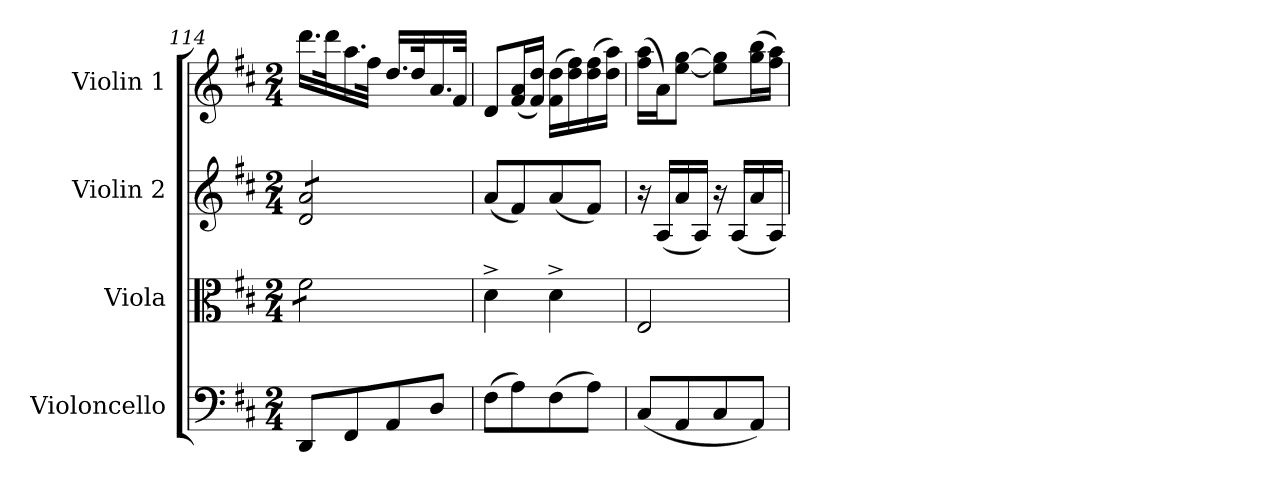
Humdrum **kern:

**kern	**kern	**kern	**kern
*part4	*part3	*part2	*part1
*staff4	*staff3	*staff2	*staff1
*I"Violoncello	*I"Viola	*I"Violin 2	*I"Violin 1
*I'Vc	*I'Vla	*I'Vln	*I'Vln
*clefF4	*clefC3	*clefG2	*clefG2
*k[f#c#]	*k[f#c#]	*k[f#c#]	*k[f#c#]
*M2/4	*M2/4	*M2/4	*M2/4
=114	=114	=114	=114
*	*tremolo	*	*
*	*	*tremolo	*
8DD/L	8f#\L	8d/ 8a/L	16.ddd\LL
.	.	.	32ddd\K
8FF#/	8f#\	8d/ 8a/	16.aa\
.	.	.	32ff#\JJk
8AA/	8f#\	8d/ 8a/	16.dd/LL
.	.	.	32dd/K
8D/J	8f#\J	8d/ 8a/J	16.a/
*	*	*Xtremolo	*
*	*Xtremolo	*	*
.	.	.	32f#/JJk
=115	=115	=115	=115
(8F#\L	4d^\	(8a/L	8d/L
8A\)	.	8f#/)	(16f#/ 16a/L
.	.	.	16f#/ 16dd/JJ)
(8F#\	4d^\	(8a/	(16f#\ 16dd\LL
.	.	.	16dd\ 16ff#\)
8A\J)	.	8f#/J)	(16dd\ 16ff#\
.	.	.	16dd\ 16aa\JJ)
=116	=116	=116	=116
(8C#/L	2E/	16r	(16ff#\ 16aa\LL
.	.	(16A/LL	16a\J)
8AA/	.	16a/	[<8ee\ [>8gg\J
.	.	16A/JJ)	.
8C#/	.	16r	8ee\] 8gg\]L
.	.	(16A/LL	.
8AA/J)	.	16a/	(16gg\ 16bb\L
.	.	16A/JJ)	16ff#\ 16aa\JJ)
=	=	=	=
*-	*-	*-	*-
